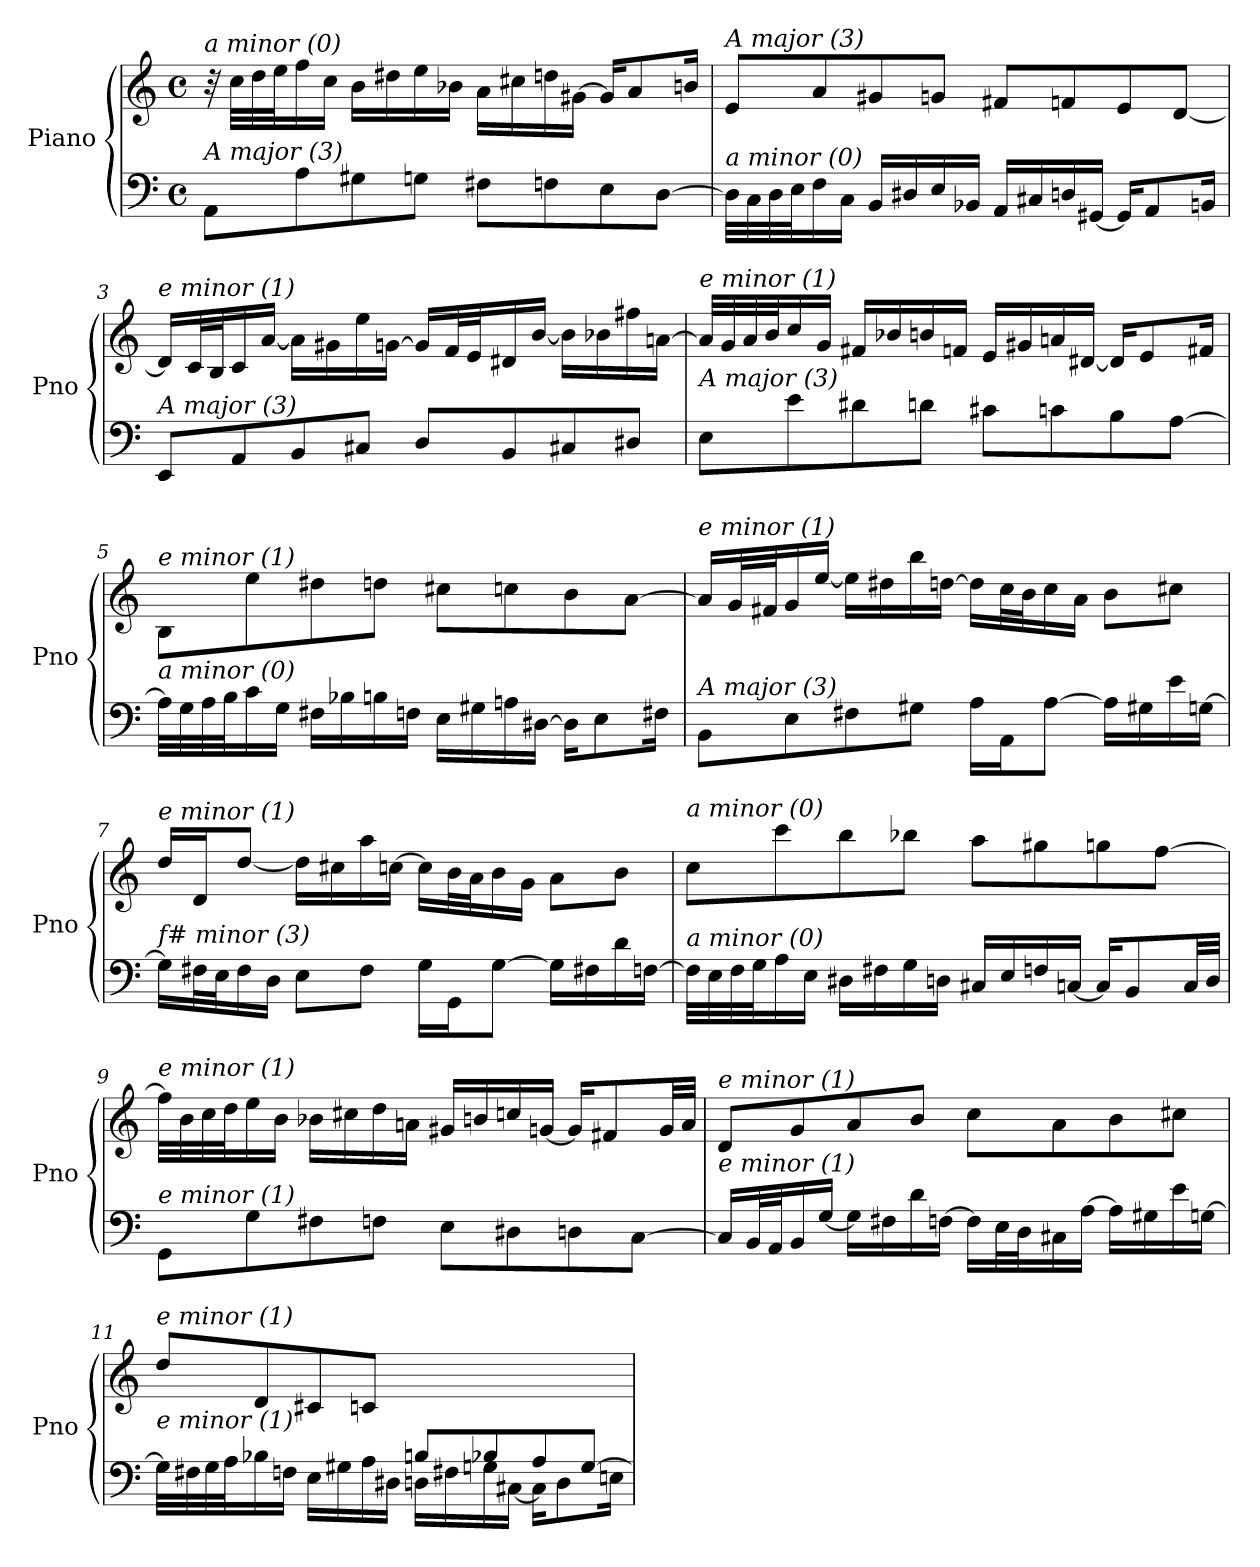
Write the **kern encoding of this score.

**kern	**kern
*part1	*part1
*staff2	*staff1
*I"Piano	*
*I'Pno	*
*clefF4	*clefG2
*k[]	*k[]
*M4/4	*M4/4
*met(c)	*met(c)
=1	=1
!	!LO:TX:i:t=a minor (0)
!LO:TX:i:t=A major (3)	!
8AA/L	32r
.	32cc\LLL
.	32dd\
.	32ee\J
8A\	16ff\
.	16cc\JJ
8G#X\	16b\LL
.	16dd#X\
8Gn\J	16ee\
.	16b-X\JJ
8F#X\L	16a\LL
.	16cc#X\
8Fn\	16ddn\
.	[16g#X\JJ
8E\	16g#/KL]
.	8a/
[8D\J	.
.	16bn/Jk
=2	=2
!	!LO:TX:i:t=A major (3)
!LO:TX:i:t=a minor (0)	!
32D\LLL]	8e/L
32C\	.
32D\	.
32E\J	.
16F\	8a/
16C\JJ	.
16BB/LL	8g#X/
16D#X/	.
16E/	8gn/J
16BB-X/JJ	.
16AA/LL	8f#X/L
16C#X/	.
16Dn/	8fn/
[16GG#X/JJ	.
16GG#/KL]	8e/
8AA/	.
.	[8d/J
16BBn/Jk	.
!!LO:LB:g=z
=3	=3
!	!LO:TX:i:t=e minor (1)
!LO:TX:i:t=A major (3)	!
8EE/L	16d/LL]
.	32c/L
.	32B/J
8AA/	16c/
.	[16a/JJ
8BB/	16a\LL]
.	16g#X\
8C#X/J	16ee\
.	[16gn\JJ
8D/L	16g/LL]
.	32f/L
.	32e/J
8BB/	16d#X/
.	[16b/JJ
8C#X/	16b\LL]
.	16b-Xi\
8D#X/J	16ff#X\
.	[16an\JJ
=4	=4
!	!LO:TX:i:t=e minor (1)
!LO:TX:i:t=A major (3)	!
8E\L	32a/LLL]
.	32g/
.	32a/
.	32b/J
8e\	16cc/
.	16g/JJ
8d#X\	16f#X/LL
.	16b-Xi/
8dn\J	16b/
.	16fn/JJ
8c#X\L	16e/LL
.	16g#X/
8cn\	16an/
.	[16d#X/JJ
8B\	16d#/KL]
.	8e/
[8A\J	.
.	16f#X/Jk
!!LO:LB:g=z
=5	=5
!	!LO:TX:i:t=e minor (1)
!LO:TX:i:t=a minor (0)	!
32A\LLL]	8B/L
32G\	.
32A\	.
32B\J	.
16c\	8ee\
16G\JJ	.
16F#X\LL	8dd#X\
16B-Xi\	.
16B\	8ddn\J
16Fn\JJ	.
16E\LL	8cc#X\L
16G#X\	.
16An\	8ccn\
[16D#X\JJ	.
16D#\KL]	8b\
8E\	.
.	[8a\J
16F#X\Jk	.
=6	=6
!	!LO:TX:i:t=e minor (1)
!LO:TX:i:t=A major (3)	!
8BB\L	16a/LL]
.	32g/L
.	32f#X/J
8E\	16g/
.	[16ee/JJ
8F#X\	16ee\LL]
.	16dd#X\
8G#X\J	16bb\
.	[16ddn\JJ
16A\LL	16dd\LL]
16AA\J	32cc\L
.	32b\J
[8A\J	16cc\
.	16a\JJ
16A\LL]	8b\L
16G#X\	.
16e\	8cc#X\J
[16Gn\JJ	.
!!LO:LB:g=z
=7	=7
!	!LO:TX:i:t=e minor (1)
!LO:TX:i:t=f# minor (3)	!
16G\LL]	16dd/LL
32F#X\L	16d/J
32E\J	.
16F#\	[8dd/J
16D\JJ	.
8E\L	16dd\LL]
.	16cc#X\
8F#\J	16aa\
.	[16ccn\JJ
16G\LL	16cc\LL]
16GG\J	32b\L
.	32a\J
[8G\J	16b\
.	16g\JJ
16G\LL]	8a\L
16F#X\	.
16d\	8b\J
[16Fn\JJ	.
=8	=8
!	!LO:TX:i:t=a minor (0)
!LO:TX:i:t=a minor (0)	!
32F\LLL]	8cc\L
32E\	.
32F\	.
32G\J	.
16A\	8ccc\
16E\JJ	.
16D#X\LL	8bb\
16F#X\	.
16G\	8bb-X\J
16Dn\JJ	.
16C#X/LL	8aa\L
16E/	.
16Fn/	8gg#Xi\
[16Cn/JJ	.
16C/KL]	8gg\
8BB/	.
.	[8ff\J
32C/LL	.
32D/JJJ	.
!!LO:LB:g=z
=9	=9
!	!LO:TX:i:t=e minor (1)
!LO:TX:i:t=e minor (1)	!
8GG\L	32ff\LLL]
.	32b\
.	32cc\
.	32dd\J
8G\	16ee\
.	16b\JJ
8F#X\	16b-Xi\LL
.	16cc#X\
8Fn\J	16dd\
.	16an\JJ
8E\L	16g#X/LL
.	16b/
8D#Xi\	16ccn/
.	[16gn/JJ
8D\	16g/KL]
.	8f#X/
[8C\J	.
.	32g/LL
.	32a/JJJ
=10	=10
!	!LO:TX:i:t=e minor (1)
!LO:TX:i:t=e minor (1)	!
16C/LL]	8d/L
32BB/L	.
32AA/J	.
16BB/	8g/
[16G/JJ	.
16G\LL]	8a/
16F#X\	.
16d\	8b/J
[16Fn\JJ	.
16F\LL]	8cc\L
32E\L	.
32D\J	.
16C#X\	8a\
[16A\JJ	.
16A\LL]	8b\
16G#X\	.
16e\	8cc#X\J
[16Gn\JJ	.
!!LO:PB:g=z
=11	=11
*^	*
!	!	!LO:TX:i:t=e minor (1)
!LO:TX:i:t=e minor (1)	!	!
2ryy	32G\LLL]	8dd/L
.	32F#X\	.
.	32G\	.
.	32A\J	.
.	16B-X\	8d/
.	16Fn\JJ	.
.	16E\LL	8c#X/
.	16G#X\	.
.	16A\	8cn/J
.	16D#Xi\JJ	.
8Bn/L	16D\LL	2ryy
.	16F#X\	.
8B-X/	16Gn\	.
.	[16C#X\JJ	.
8A/	16C#\KL]	.
.	8D\	.
[8G/J	.	.
.	16En\Jk	.
*v	*v	*
=	=
*-	*-
